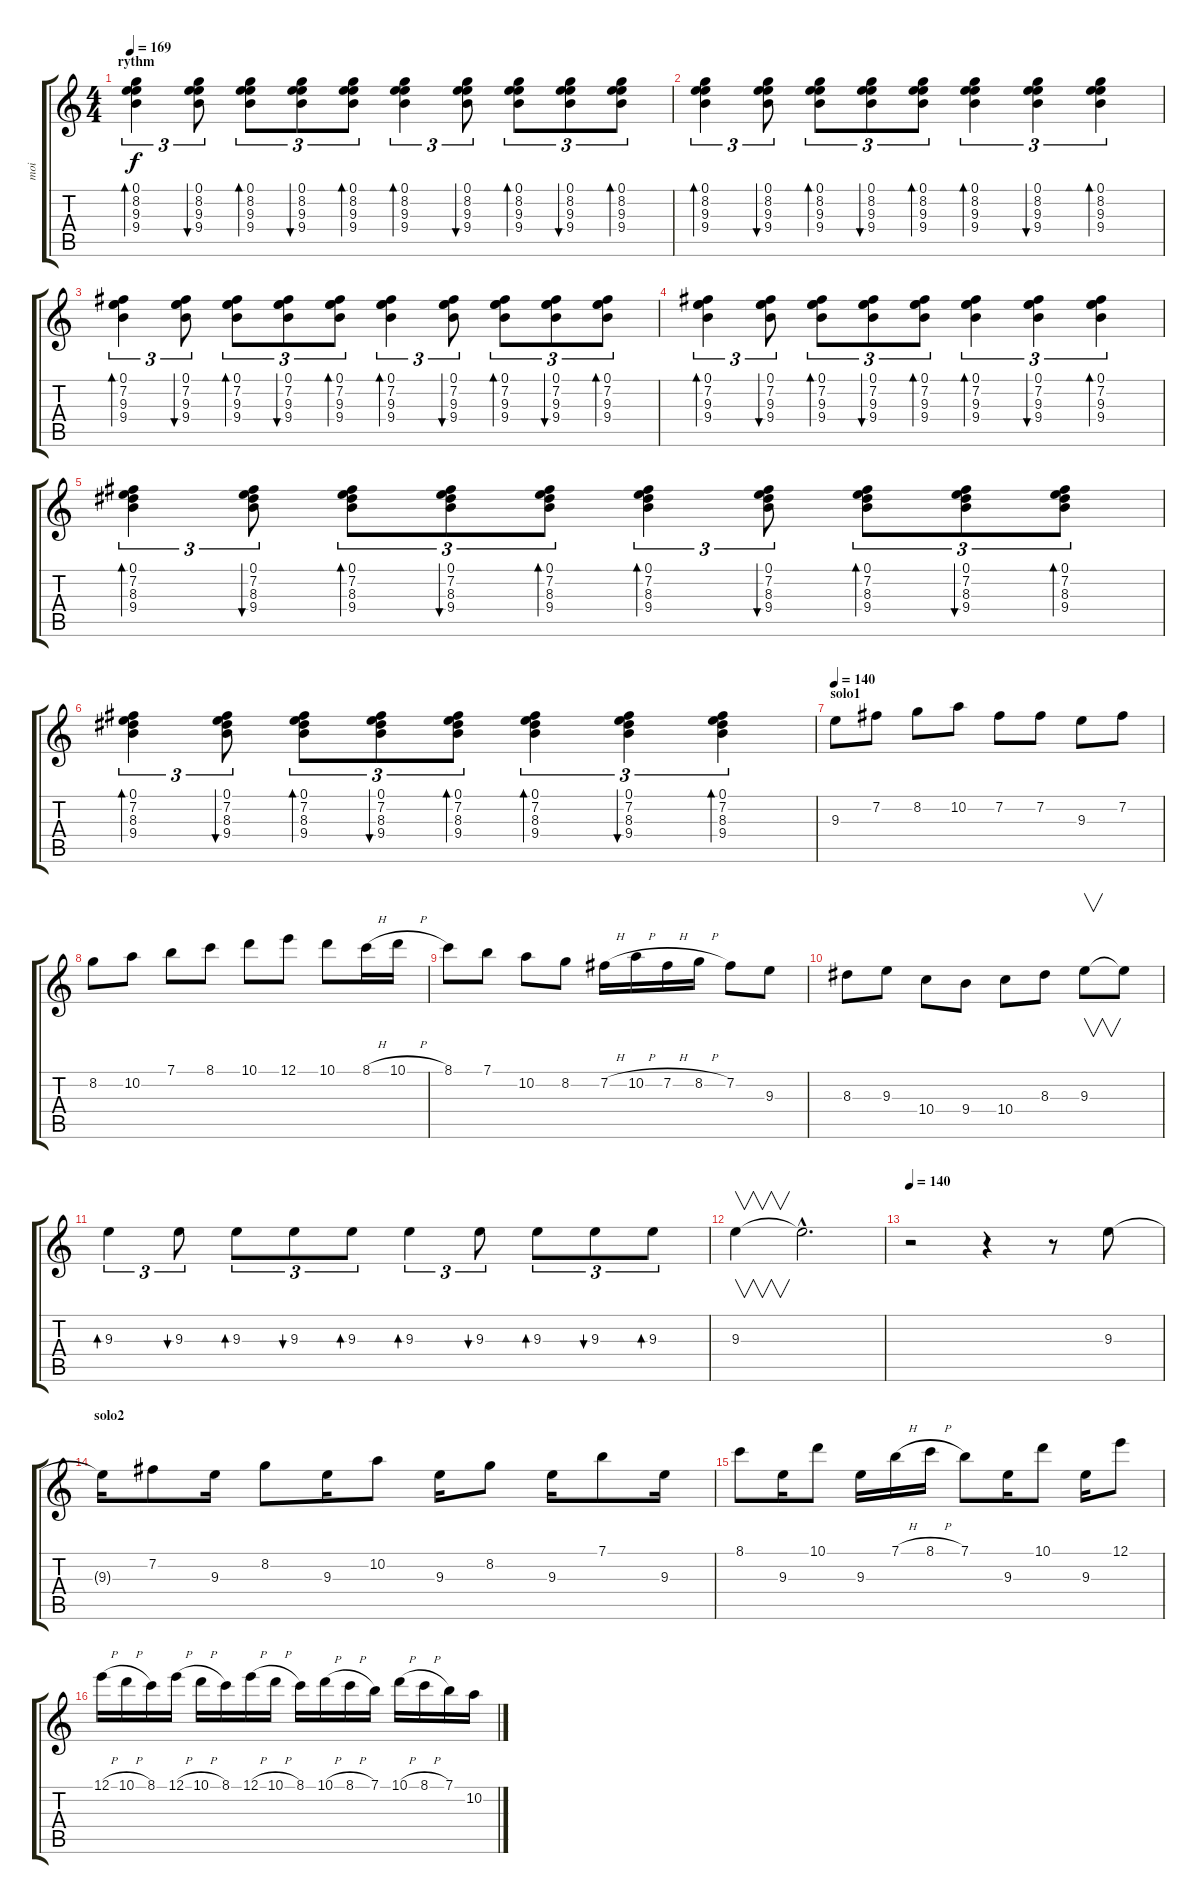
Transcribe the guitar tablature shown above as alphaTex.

\track ("moi" "moi") {instrument acousticguitarsteel}
\staff {score tabs}
\tuning (E4 B3 G3 D3 A2 E2) {hide}
\ts (4 4)
\section ("" "rythm")
\tempo 140
\tempo 169
\clef g2
\ks c
(0.1 8.2 9.3 9.4).4{tu (3 2) bd 30 dy f} (0.1 8.2 9.3 9.4).8{tu (3 2) bu 30} (0.1 8.2 9.3 9.4).8{tu (3 2) bd 30} (0.1 8.2 9.3 9.4).8{tu (3 2) bu 30} (0.1 8.2 9.3 9.4).8{tu (3 2) bd 60} (0.1 8.2 9.3 9.4).4{tu (3 2) bd 30} (0.1 8.2 9.3 9.4).8{tu (3 2) bu 30} (0.1 8.2 9.3 9.4).8{tu (3 2) bd 30} (0.1 8.2 9.3 9.4).8{tu (3 2) bu 30} (0.1 8.2 9.3 9.4).8{tu (3 2) bd 30} |
(0.1 8.2 9.3 9.4).4{tu (3 2) bd 30} (0.1 8.2 9.3 9.4).8{tu (3 2) bu 30} (0.1 8.2 9.3 9.4).8{tu (3 2) bd 30} (0.1 8.2 9.3 9.4).8{tu (3 2) bu 30} (0.1 8.2 9.3 9.4).8{tu (3 2) bd 60} (0.1 8.2 9.3 9.4).4{tu (3 2) bd 30} (0.1 8.2 9.3 9.4).4{tu (3 2) bu 30} (0.1 8.2 9.3 9.4).4{tu (3 2) bd 30} |
(0.1 7.2 9.3 9.4).4{tu (3 2) bd 30} (0.1 7.2 9.3 9.4).8{tu (3 2) bu 30} (0.1 7.2 9.3 9.4).8{tu (3 2) bd 30} (0.1 7.2 9.3 9.4).8{tu (3 2) bu 30} (0.1 7.2 9.3 9.4).8{tu (3 2) bd 60} (0.1 7.2 9.3 9.4).4{tu (3 2) bd 30} (0.1 7.2 9.3 9.4).8{tu (3 2) bu 30} (0.1 7.2 9.3 9.4).8{tu (3 2) bd 30} (0.1 7.2 9.3 9.4).8{tu (3 2) bu 30} (0.1 7.2 9.3 9.4).8{tu (3 2) bd 30} |
(0.1 7.2 9.3 9.4).4{tu (3 2) bd 30} (0.1 7.2 9.3 9.4).8{tu (3 2) bu 30} (0.1 7.2 9.3 9.4).8{tu (3 2) bd 30} (0.1 7.2 9.3 9.4).8{tu (3 2) bu 30} (0.1 7.2 9.3 9.4).8{tu (3 2) bd 60} (0.1 7.2 9.3 9.4).4{tu (3 2) bd 30} (0.1 7.2 9.3 9.4).4{tu (3 2) bu 30} (0.1 7.2 9.3 9.4).4{tu (3 2) bd 30} |
(0.1 7.2 8.3 9.4).4{tu (3 2) bd 30} (0.1 7.2 8.3 9.4).8{tu (3 2) bu 30} (0.1 7.2 8.3 9.4).8{tu (3 2) bd 30} (0.1 7.2 8.3 9.4).8{tu (3 2) bu 30} (0.1 7.2 8.3 9.4).8{tu (3 2) bd 60} (0.1 7.2 8.3 9.4).4{tu (3 2) bd 30} (0.1 7.2 8.3 9.4).8{tu (3 2) bu 30} (0.1 7.2 8.3 9.4).8{tu (3 2) bd 30} (0.1 7.2 8.3 9.4).8{tu (3 2) bu 30} (0.1 7.2 8.3 9.4).8{tu (3 2) bd 30} |
(0.1 7.2 8.3 9.4).4{tu (3 2) bd 30} (0.1 7.2 8.3 9.4).8{tu (3 2) bu 30} (0.1 7.2 8.3 9.4).8{tu (3 2) bd 30} (0.1 7.2 8.3 9.4).8{tu (3 2) bu 30} (0.1 7.2 8.3 9.4).8{tu (3 2) bd 60} (0.1 7.2 8.3 9.4).4{tu (3 2) bd 30} (0.1 7.2 8.3 9.4).4{tu (3 2) bu 30} (0.1 7.2 8.3 9.4).4{tu (3 2) bd 30} |
\section ("" "solo1")
\tempo 140
9.3.8 7.2.8 8.2.8 10.2.8 7.2.8 7.2.8 9.3.8 7.2.8 |
8.2.8 10.2.8 7.1.8 8.1.8 10.1.8 12.1.8 10.1.8 8.1{h}.16 10.1{h}.16 |
8.1.8 7.1.8 10.2.8 8.2.8 7.2{h}.16 10.2{h}.16 7.2{h}.16 8.2{h}.16 7.2.8 9.3.8 |
8.3.8 9.3.8 10.4.8 9.4.8 10.4.8 8.3.8 9.3.8{v} 9.3{t}.8 |
9.3.4{tu (3 2) bd 30} 9.3.8{tu (3 2) bu 30} 9.3.8{tu (3 2) bd 30} 9.3.8{tu (3 2) bu 30} 9.3.8{tu (3 2) bd 60} 9.3.4{tu (3 2) bd 30} 9.3.8{tu (3 2) bu 30} 9.3.8{tu (3 2) bd 30} 9.3.8{tu (3 2) bu 30} 9.3.8{tu (3 2) bd 30} |
9.3.4{v} 9.3{hac t}.2{d} |
\tempo 140
r.2 r.4 r.8 9.3.8 |
\section ("" "solo2")
9.3{t}.16 7.2.8 9.3.16 8.2.8 9.3.16 10.2.8 9.3.16 8.2.8 9.3.16 7.1.8 9.3.16 |
8.1.8 9.3.16 10.1.8 9.3.16 7.1{h}.16 8.1{h}.16 7.1.8 9.3.16 10.1.8 9.3.16 12.1.8 |
12.1{h}.16 10.1{h}.16 8.1.16 12.1{h}.16 10.1{h}.16 8.1.16 12.1{h}.16 10.1{h}.16 8.1.16 10.1{h}.16 8.1{h}.16 7.1.16 10.1{h}.16 8.1{h}.16 7.1.16 10.2{h}.16
